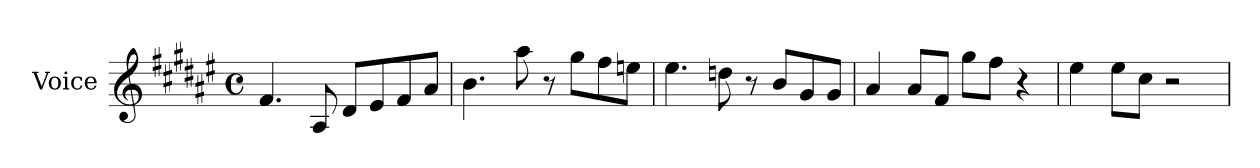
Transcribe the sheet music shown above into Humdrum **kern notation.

**kern
*part1
*staff1
*I"Voice
*I'Voice
*clefG2
*k[f#c#g#d#a#e#]
*M4/4
*met(c)
=1
4.f#/
8A#/
8d#/L
8e#/
8f#/
8a#/J
=2
4.b\
8aa#\
8r
8gg#\L
8ff#\
8een\J
=3
4.ee#\
8ddn\
8r
8b/L
8g#/
8g#/J
=4
4a#/
8a#/L
8f#/J
8gg#\L
8ff#\J
4r
=5
4ee#\
8ee#\L
8cc#\J
2rcc
=
*-
